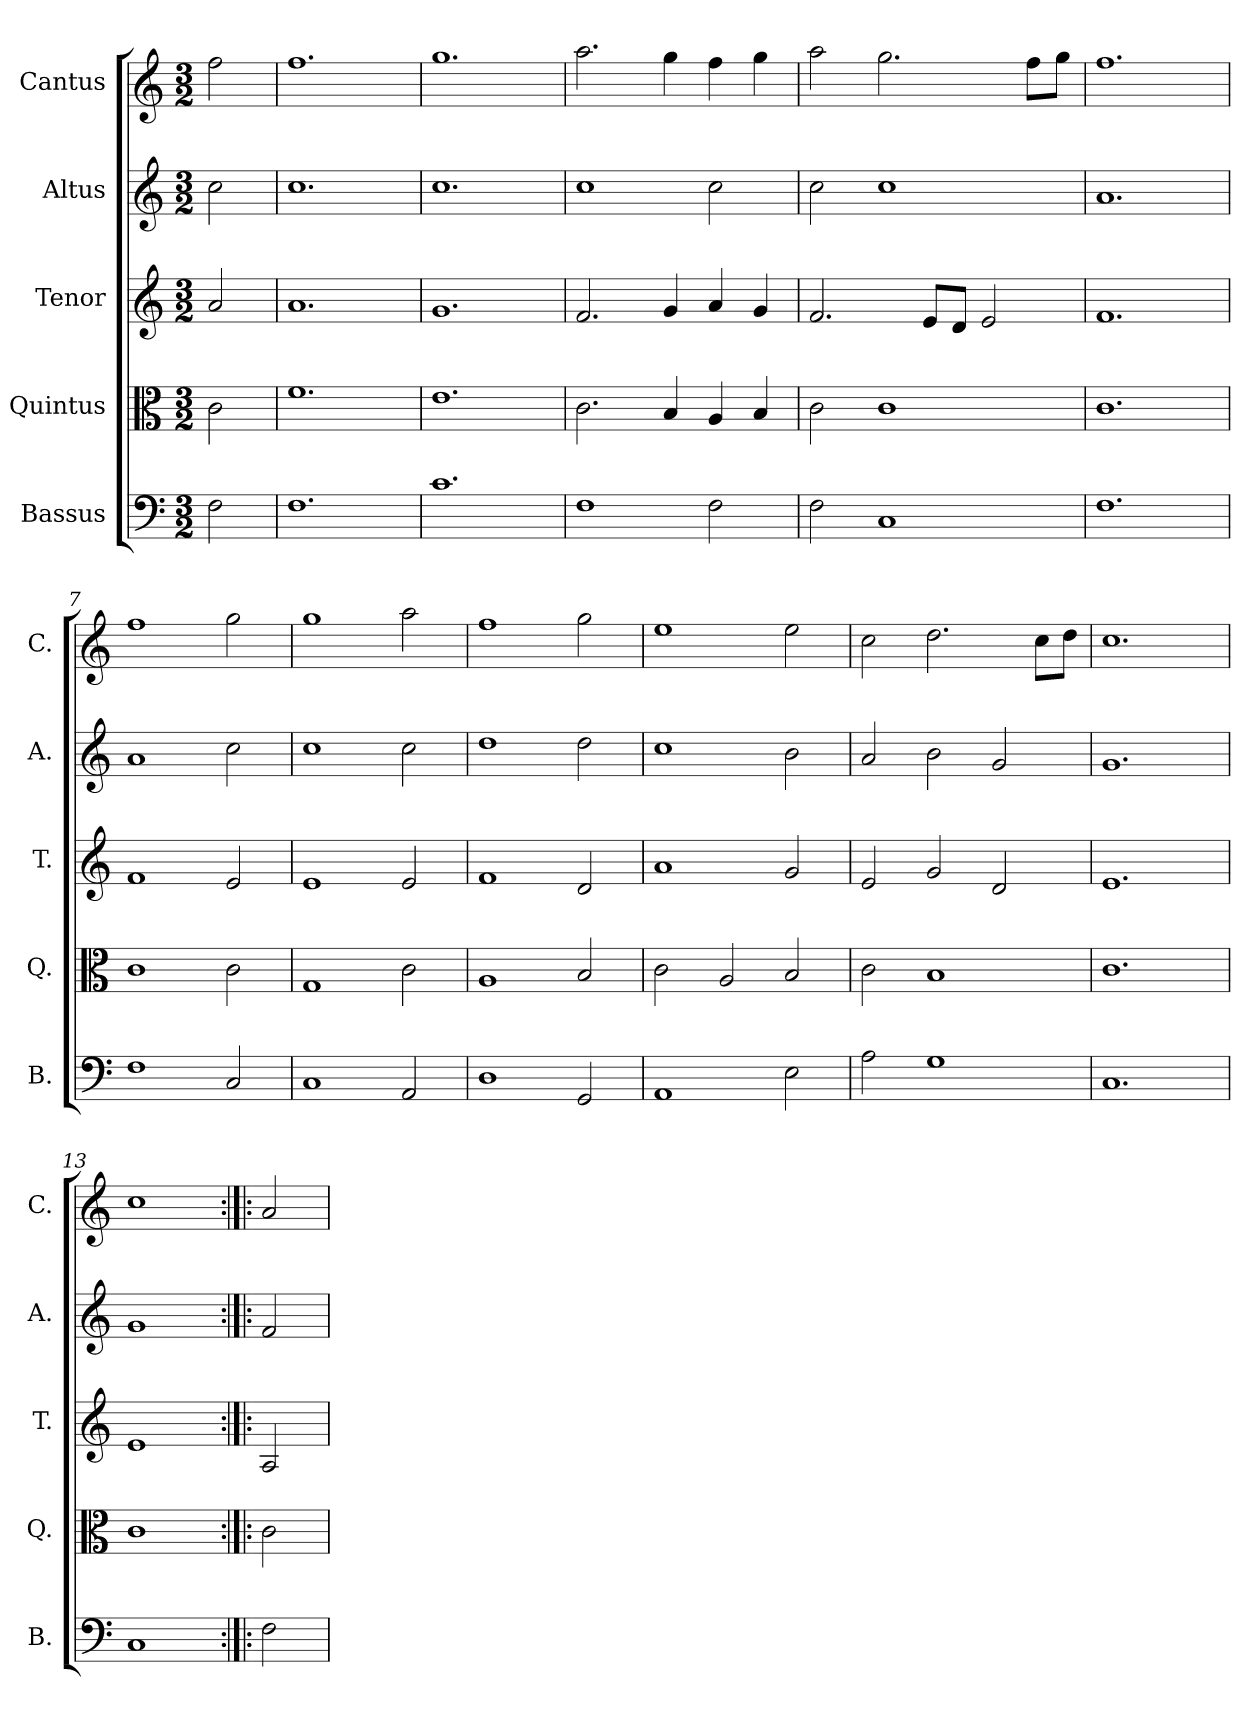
**kern	**kern	**kern	**kern	**kern
*part5	*part4	*part3	*part2	*part1
*staff5	*staff4	*staff3	*staff2	*staff1
*I"Bassus	*I"Quintus	*I"Tenor	*I"Altus	*I"Cantus
*I'B.	*I'Q.	*I'T.	*I'A.	*I'C.
*clefF4	*clefC3	*clefG2	*clefG2	*clefG2
*k[]	*k[]	*k[]	*k[]	*k[]
*M3/2	*M3/2	*M3/2	*M3/2	*M3/2
=1	=1	=1	=1	=1
2F\	2c\	2a/	2cc\	2ff\
=2	=2	=2	=2	=2
1.F	1.f	1.a	1.cc	1.ff
=3	=3	=3	=3	=3
1.c	1.e	1.g	1.cc	1.gg
=4	=4	=4	=4	=4
1F	2.c\	2.f/	1cc	2.aa\
.	4B/	4g/	.	4gg\
2F\	4A/	4a/	2cc\	4ff\
.	4B/	4g/	.	4gg\
=5	=5	=5	=5	=5
2F\	2c\	2.f/	2cc\	2aa\
1C	1c	.	1cc	2.gg\
.	.	8e/L	.	.
.	.	8d/J	.	.
.	.	2e/	.	.
.	.	.	.	8ff\L
.	.	.	.	8gg\J
=6	=6	=6	=6	=6
1.F	1.c	1.f	1.a	1.ff
=7	=7	=7	=7	=7
1F	1c	1f	1a	1ff
2C/	2c\	2e/	2cc\	2gg\
=8	=8	=8	=8	=8
1C	1G	1e	1cc	1gg
2AA/	2c\	2e/	2cc\	2aa\
=9	=9	=9	=9	=9
1D	1A	1f	1dd	1ff
2GG/	2B/	2d/	2dd\	2gg\
=10	=10	=10	=10	=10
1AA	2c\	1a	1cc	1ee
.	2A/	.	.	.
2E\	2B/	2g/	2b\	2ee\
=11	=11	=11	=11	=11
2A\	2c\	2e/	2a/	2cc\
1G	1B	2g/	2b\	2.dd\
.	.	2d/	2g/	.
.	.	.	.	8cc\L
.	.	.	.	8dd\J
=12	=12	=12	=12	=12
1.C	1.c	1.e	1.g	1.cc
=13	=13	=13	=13	=13
1C	1c	1e	1g	1cc
=14:|!|:	=14:|!|:	=14:|!|:	=14:|!|:	=14:|!|:
2F\	2c\	2A/	2f/	2a/
=	=	=	=	=
*-	*-	*-	*-	*-
